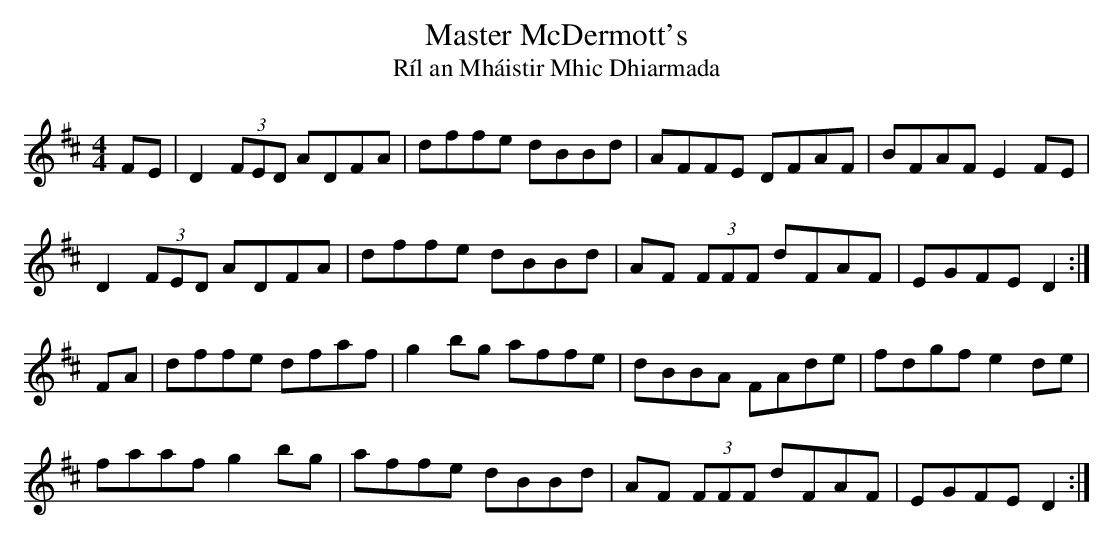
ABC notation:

X:1
T: Master McDermott's
T: R\'il an Mh\'aistir Mhic Dhiarmada
L: 1/8
M: 4/4
K: D
FE|D2 (3FED ADFA|dffe dBBd|AFFE DFAF|BFAF E2 FE|
D2 (3FED ADFA|dffe dBBd|AF (3FFF dFAF|EGFE D2 :|
FA|dffe dfaf|g2 bg affe|dBBA FAde|fdgf e2 de|
faaf g2 bg|affe dBBd|AF (3FFF dFAF|EGFE D2 :|
